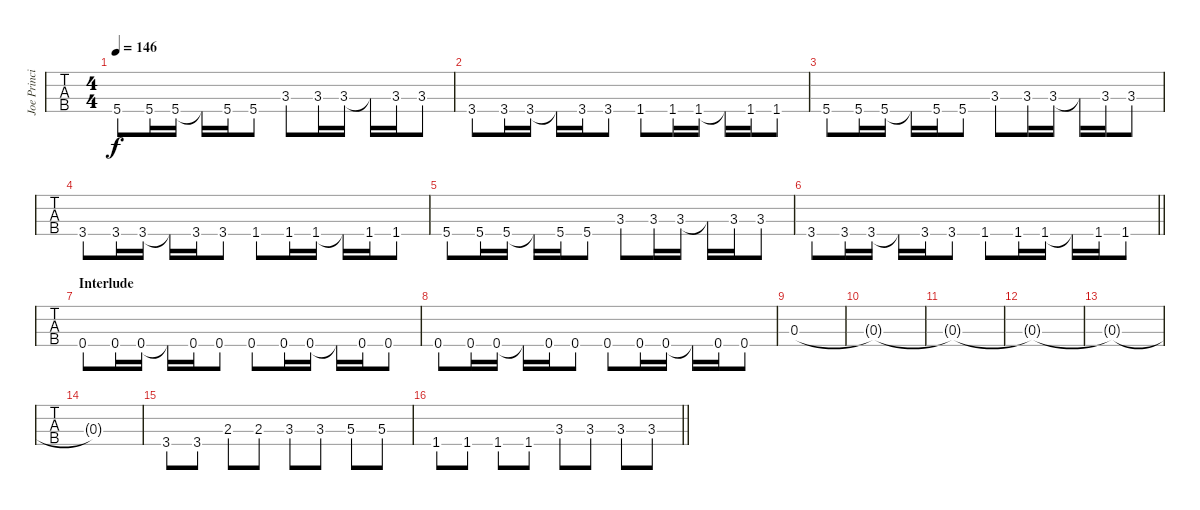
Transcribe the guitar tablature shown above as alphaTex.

\track ("Joe Principe - Bass" "Joe Princi") {instrument electricbassfinger}
\staff {tabs}
\tuning (Gb2 Db2 Ab1 Eb1) {hide}
\ts (4 4)
\tempo 146
\clef f4
\ks c
5.4.8{dy f} 5.4.16 5.4.16 5.4{t}.16 5.4.16 5.4.8 3.3.8 3.3.16 3.3.16 3.3{t}.16 3.3.16 3.3.8 |
3.4.8 3.4.16 3.4.16 3.4{t}.16 3.4.16 3.4.8 1.4.8 1.4.16 1.4.16 1.4{t}.16 1.4.16 1.4.8 |
5.4.8 5.4.16 5.4.16 5.4{t}.16 5.4.16 5.4.8 3.3.8 3.3.16 3.3.16 3.3{t}.16 3.3.16 3.3.8 |
3.4.8 3.4.16 3.4.16 3.4{t}.16 3.4.16 3.4.8 1.4.8 1.4.16 1.4.16 1.4{t}.16 1.4.16 1.4.8 |
5.4.8 5.4.16 5.4.16 5.4{t}.16 5.4.16 5.4.8 3.3.8 3.3.16 3.3.16 3.3{t}.16 3.3.16 3.3.8 |
\barLineRight lightlight
3.4.8 3.4.16 3.4.16 3.4{t}.16 3.4.16 3.4.8 1.4.8 1.4.16 1.4.16 1.4{t}.16 1.4.16 1.4.8 |
\section ("" "Interlude")
0.4.8 0.4.16 0.4.16 0.4{t}.16 0.4.16 0.4.8 0.4.8 0.4.16 0.4.16 0.4{t}.16 0.4.16 0.4.8 |
0.4.8 0.4.16 0.4.16 0.4{t}.16 0.4.16 0.4.8 0.4.8 0.4.16 0.4.16 0.4{t}.16 0.4.16 0.4.8 |
0.3.1 |
0.3{t}.1 |
0.3{t}.1 |
0.3{t}.1 |
0.3{t}.1 |
0.3{t}.1 |
3.4.8 3.4.8 2.3.8 2.3.8 3.3.8 3.3.8 5.3.8 5.3.8 |
\barLineRight lightlight
1.4.8 1.4.8 1.4.8 1.4.8 3.3.8 3.3.8 3.3.8 3.3.8
